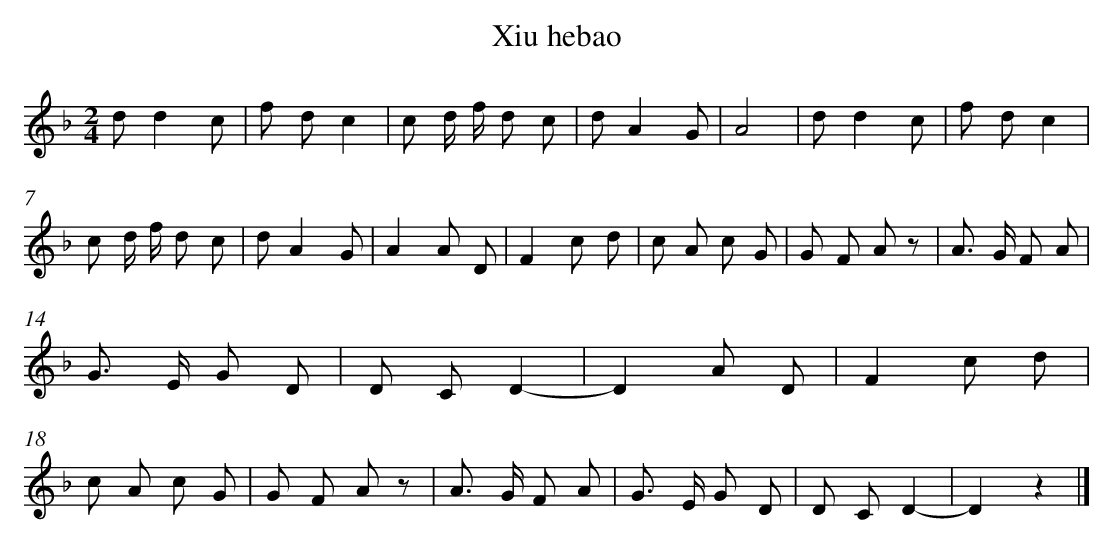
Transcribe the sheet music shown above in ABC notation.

X:1
T: Xiu hebao
L: 1/8
M: 2/4
K: F
dd2c [I:setbarnb 1]|
f dc2 |
c d/ f/ d c |
dA2G |
A4 |
dd2c |
f dc2 |
c d/ f/ d c |
dA2G |
A2A D |
F2c d |
c A c G |
G F A z |
A> G F A |
G> E G D |
D CD2- |
D2A D |
F2c d |
c A c G |
G F A z |
A> G F A |
G> E G D |
D CD2- |
D2z2 |]
